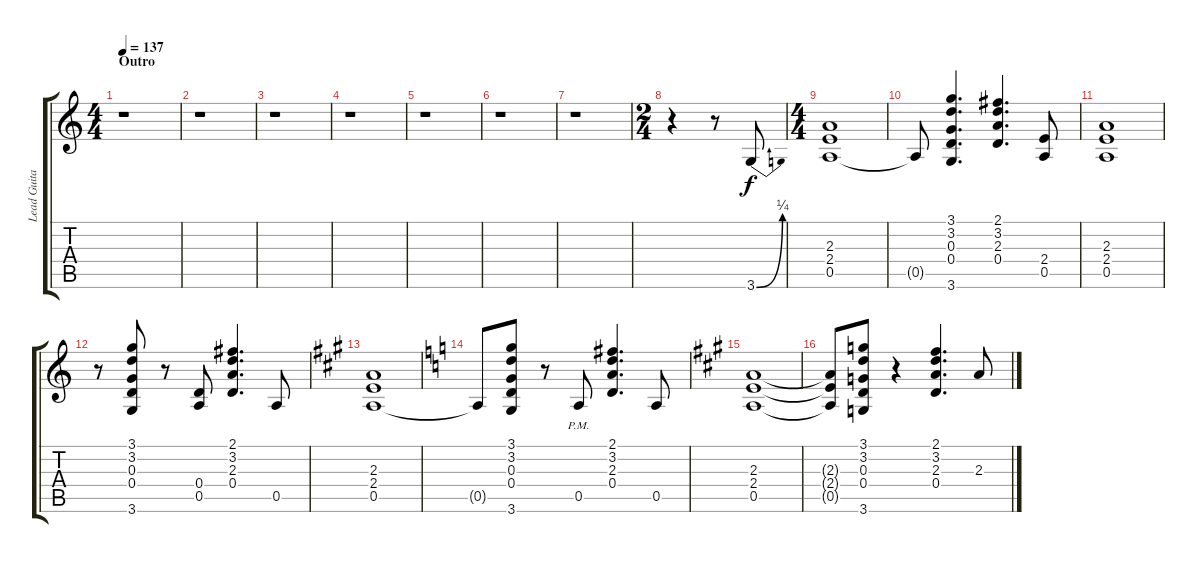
\track ("Lead Guitar" "Lead Guita") {instrument overdrivenguitar}
\staff {score tabs}
\tuning (E4 B3 G3 D3 A2 E2) {hide}
\ts (4 4)
\section ("" "Outro")
\tempo 137
\clef g2
\ks c
r.1{dy f} |
r.1 |
r.1 |
r.1 |
r.1 |
r.1 |
r.1 |
\ts (2 4)
r.4 r.8 3.6{be (bend 0 0 60 1)}.8 |
\ts (4 4)
(2.3 2.4 0.5).1 |
0.5{t}.8 (3.1 3.2 0.3 0.4 3.6).4{d} (2.1 3.2 2.3 0.4).4{d} (2.4 0.5).8 |
(2.3 2.4 0.5).1 |
r.8 (3.1 3.2 0.3 0.4 3.6).8 r.8 (0.4 0.5).8 (2.1 3.2 2.3 0.4).4{d} 0.5.8 |
\ks a
(2.3 2.4 0.5).1 |
\ks c
0.5{t}.8 (3.1 3.2 0.3 0.4 3.6).8 r.8 0.5{pm}.8 (2.1 3.2 2.3 0.4).4{d} 0.5.8 |
\ks a
(2.3 2.4 0.5).1 |
(2.3{t} 2.4{t} 0.5{t}).8 (3.1 3.2 0.3 0.4 3.6).8 r.4 (2.1 3.2 2.3 0.4).4{d} 2.3.8
